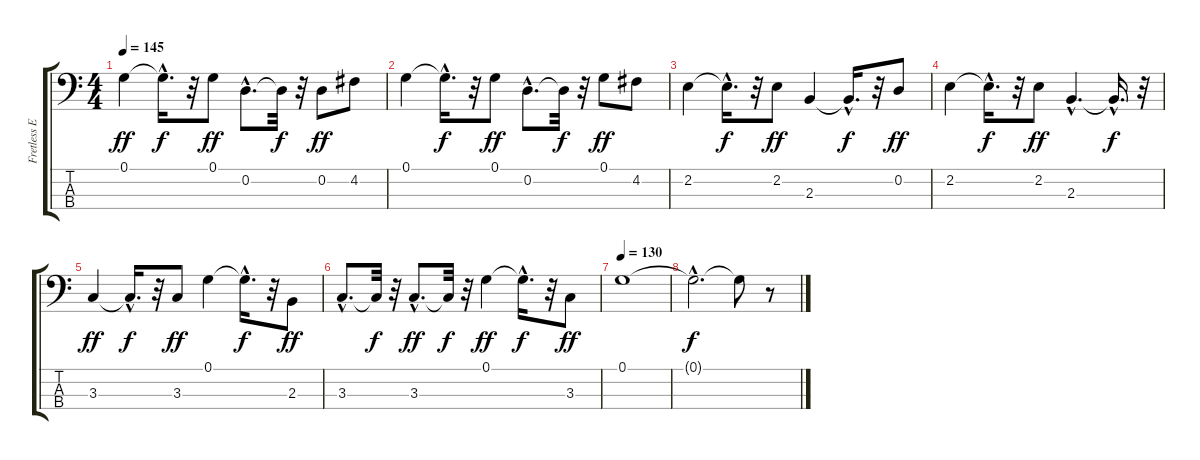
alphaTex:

\track ("Fretless E.Bass" "Fretless E") {instrument fretlessbass}
\staff {score tabs}
\tuning (G2 D2 A1 E1) {hide}
\ts (4 4)
\tempo 145
\clef f4
\ks c
0.1.4{dy ff} 0.1{hac t}.16{d dy f} r.32 0.1.8{dy ff} 0.2{hac}.8{d} 0.2{t}.32{dy f} r.32 0.2.8{dy ff} 4.2.8 |
0.1.4 0.1{hac t}.16{d dy f} r.32 0.1.8{dy ff} 0.2{hac}.8{d} 0.2{t}.32{dy f} r.32 0.1.8{dy ff} 4.2.8 |
2.2.4 2.2{hac t}.16{d dy f} r.32 2.2.8{dy ff} 2.3.4 2.3{hac t}.16{d dy f} r.32 0.2.8{dy ff} |
2.2.4 2.2{hac t}.16{d dy f} r.32 2.2.8{dy ff} 2.3{hac}.4{d} 2.3{hac t}.16{d dy f} r.32 |
3.3.4{dy ff} 3.3{hac t}.16{d dy f} r.32 3.3.8{dy ff} 0.1.4 0.1{hac t}.16{d dy f} r.32 2.3.8{dy ff} |
3.3{hac}.8{d} 3.3{t}.32{dy f} r.32 3.3{hac}.8{d dy ff} 3.3{t}.32{dy f} r.32 0.1.4{dy ff} 0.1{hac t}.16{d dy f} r.32 3.3.8{dy ff} |
\tempo 130
0.1.1 |
0.1{hac t}.2{d dy f} 0.1{t}.8 r.8
